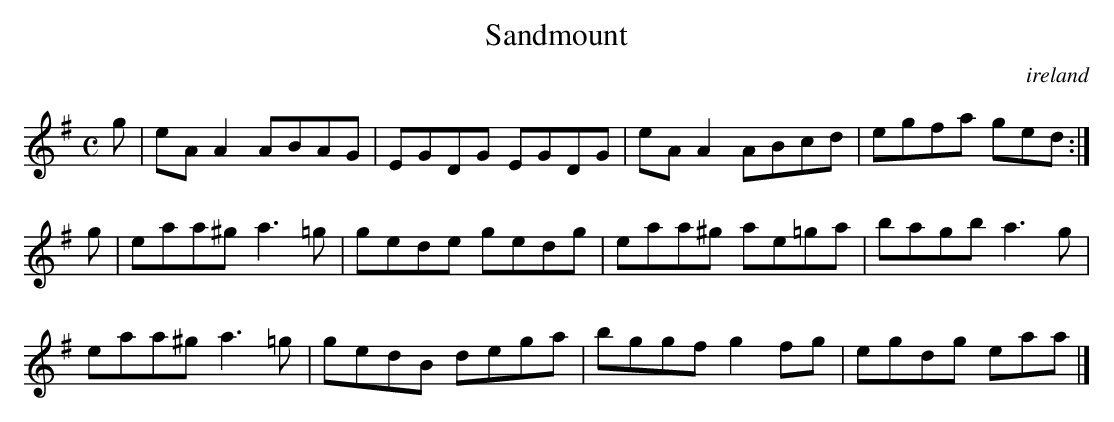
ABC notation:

X:1
T:Sandmount
O:ireland
M:C
L:1/8
K:A Dorian
g|eAA2 ABAG|EGDG EGDG|eAA2 ABcd|egfa ged:|!
g|eaa^g a3=g|gede gedg|eaa^g ae=ga|bagb a3g|!
eaa^g a3=g|gedB dega|bggf g2fg|egdg eaa|]!
